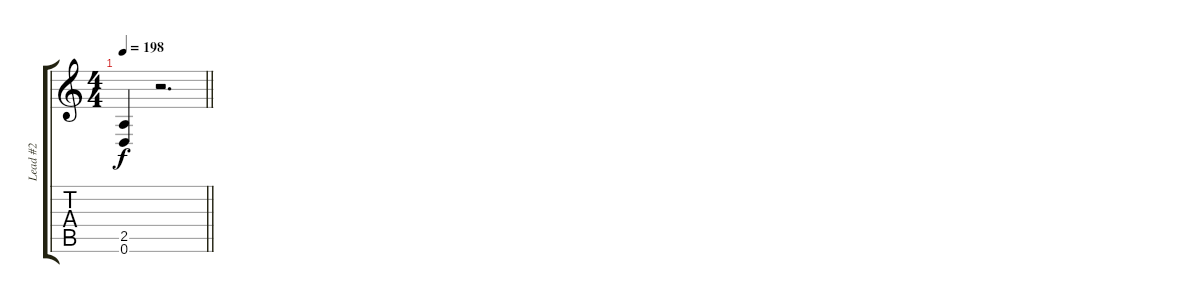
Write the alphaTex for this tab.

\track ("Lead #2" "Lead #2") {instrument distortionguitar}
\staff {score tabs}
\tuning (D4 A3 F3 C3 G2 D2) {hide}
\ts (4 4)
\tempo 198
\clef g2
\barLineRight lightlight
\ks c
(2.5{t} 0.6{t}).4{dy f} r.2{d}
